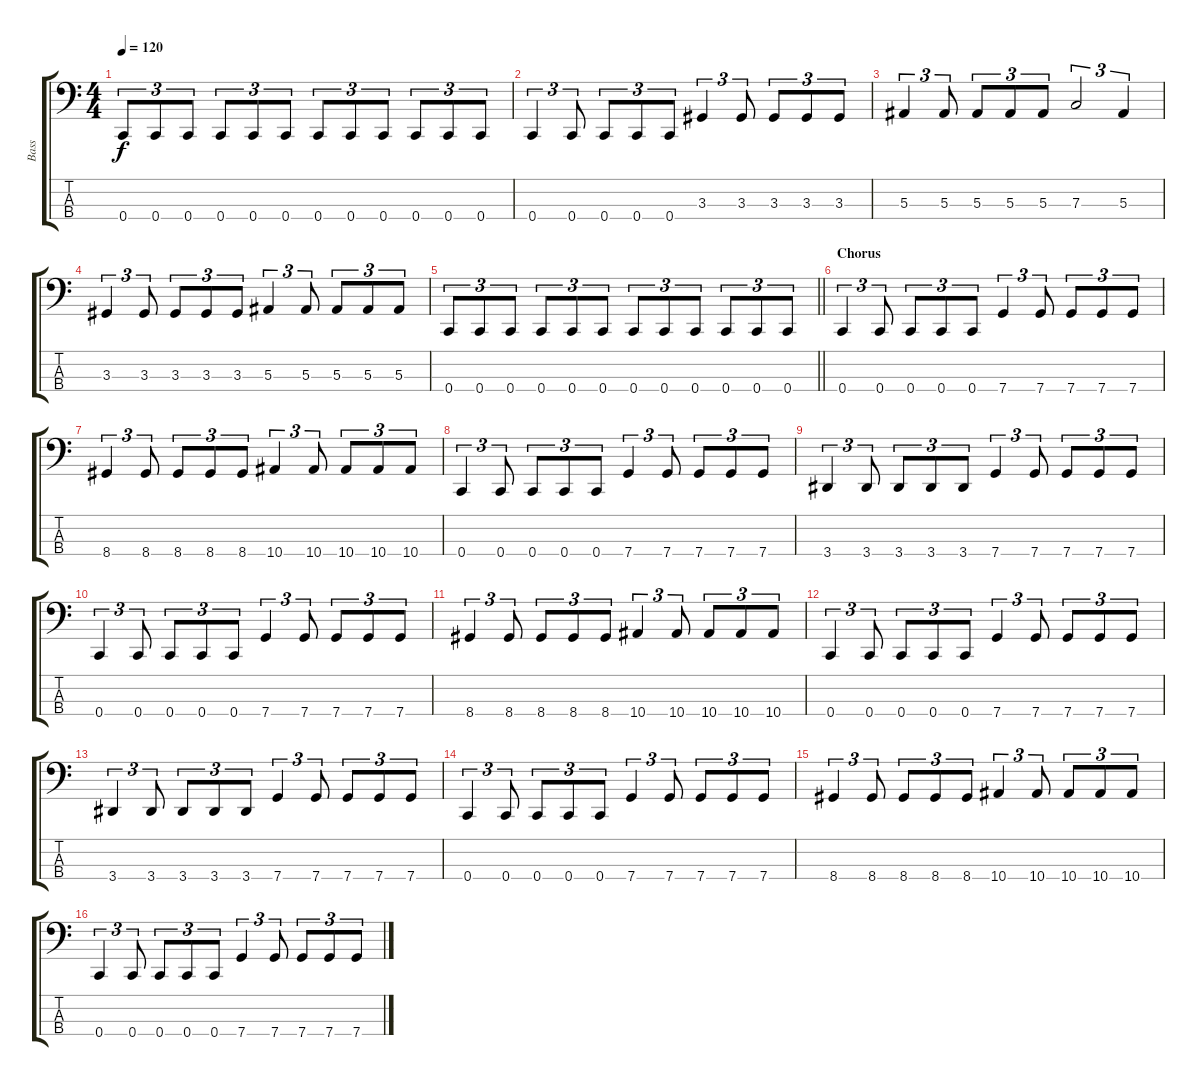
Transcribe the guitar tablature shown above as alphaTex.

\track ("Bass" "Bass") {instrument electricbasspick}
\staff {score tabs}
\tuning (Eb2 Bb1 F1 C1) {hide}
\ts (4 4)
\tempo 120
\clef f4
\ks c
0.4.8{tu (3 2) dy f} 0.4.8{tu (3 2)} 0.4.8{tu (3 2)} 0.4.8{tu (3 2)} 0.4.8{tu (3 2)} 0.4.8{tu (3 2)} 0.4.8{tu (3 2)} 0.4.8{tu (3 2)} 0.4.8{tu (3 2)} 0.4.8{tu (3 2)} 0.4.8{tu (3 2)} 0.4.8{tu (3 2)} |
0.4.4{tu (3 2)} 0.4.8{tu (3 2)} 0.4.8{tu (3 2)} 0.4.8{tu (3 2)} 0.4.8{tu (3 2)} 3.3.4{tu (3 2)} 3.3.8{tu (3 2)} 3.3.8{tu (3 2)} 3.3.8{tu (3 2)} 3.3.8{tu (3 2)} |
5.3.4{tu (3 2)} 5.3.8{tu (3 2)} 5.3.8{tu (3 2)} 5.3.8{tu (3 2)} 5.3.8{tu (3 2)} 7.3.2{tu (3 2)} 5.3.4{tu (3 2)} |
3.3.4{tu (3 2)} 3.3.8{tu (3 2)} 3.3.8{tu (3 2)} 3.3.8{tu (3 2)} 3.3.8{tu (3 2)} 5.3.4{tu (3 2)} 5.3.8{tu (3 2)} 5.3.8{tu (3 2)} 5.3.8{tu (3 2)} 5.3.8{tu (3 2)} |
\barLineRight lightlight
0.4.8{tu (3 2)} 0.4.8{tu (3 2)} 0.4.8{tu (3 2)} 0.4.8{tu (3 2)} 0.4.8{tu (3 2)} 0.4.8{tu (3 2)} 0.4.8{tu (3 2)} 0.4.8{tu (3 2)} 0.4.8{tu (3 2)} 0.4.8{tu (3 2)} 0.4.8{tu (3 2)} 0.4.8{tu (3 2)} |
\section ("" "Chorus")
0.4.4{tu (3 2)} 0.4.8{tu (3 2)} 0.4.8{tu (3 2)} 0.4.8{tu (3 2)} 0.4.8{tu (3 2)} 7.4.4{tu (3 2)} 7.4.8{tu (3 2)} 7.4.8{tu (3 2)} 7.4.8{tu (3 2)} 7.4.8{tu (3 2)} |
8.4.4{tu (3 2)} 8.4.8{tu (3 2)} 8.4.8{tu (3 2)} 8.4.8{tu (3 2)} 8.4.8{tu (3 2)} 10.4.4{tu (3 2)} 10.4.8{tu (3 2)} 10.4.8{tu (3 2)} 10.4.8{tu (3 2)} 10.4.8{tu (3 2)} |
0.4.4{tu (3 2)} 0.4.8{tu (3 2)} 0.4.8{tu (3 2)} 0.4.8{tu (3 2)} 0.4.8{tu (3 2)} 7.4.4{tu (3 2)} 7.4.8{tu (3 2)} 7.4.8{tu (3 2)} 7.4.8{tu (3 2)} 7.4.8{tu (3 2)} |
3.4.4{tu (3 2)} 3.4.8{tu (3 2)} 3.4.8{tu (3 2)} 3.4.8{tu (3 2)} 3.4.8{tu (3 2)} 7.4.4{tu (3 2)} 7.4.8{tu (3 2)} 7.4.8{tu (3 2)} 7.4.8{tu (3 2)} 7.4.8{tu (3 2)} |
0.4.4{tu (3 2)} 0.4.8{tu (3 2)} 0.4.8{tu (3 2)} 0.4.8{tu (3 2)} 0.4.8{tu (3 2)} 7.4.4{tu (3 2)} 7.4.8{tu (3 2)} 7.4.8{tu (3 2)} 7.4.8{tu (3 2)} 7.4.8{tu (3 2)} |
8.4.4{tu (3 2)} 8.4.8{tu (3 2)} 8.4.8{tu (3 2)} 8.4.8{tu (3 2)} 8.4.8{tu (3 2)} 10.4.4{tu (3 2)} 10.4.8{tu (3 2)} 10.4.8{tu (3 2)} 10.4.8{tu (3 2)} 10.4.8{tu (3 2)} |
0.4.4{tu (3 2)} 0.4.8{tu (3 2)} 0.4.8{tu (3 2)} 0.4.8{tu (3 2)} 0.4.8{tu (3 2)} 7.4.4{tu (3 2)} 7.4.8{tu (3 2)} 7.4.8{tu (3 2)} 7.4.8{tu (3 2)} 7.4.8{tu (3 2)} |
3.4.4{tu (3 2)} 3.4.8{tu (3 2)} 3.4.8{tu (3 2)} 3.4.8{tu (3 2)} 3.4.8{tu (3 2)} 7.4.4{tu (3 2)} 7.4.8{tu (3 2)} 7.4.8{tu (3 2)} 7.4.8{tu (3 2)} 7.4.8{tu (3 2)} |
0.4.4{tu (3 2)} 0.4.8{tu (3 2)} 0.4.8{tu (3 2)} 0.4.8{tu (3 2)} 0.4.8{tu (3 2)} 7.4.4{tu (3 2)} 7.4.8{tu (3 2)} 7.4.8{tu (3 2)} 7.4.8{tu (3 2)} 7.4.8{tu (3 2)} |
8.4.4{tu (3 2)} 8.4.8{tu (3 2)} 8.4.8{tu (3 2)} 8.4.8{tu (3 2)} 8.4.8{tu (3 2)} 10.4.4{tu (3 2)} 10.4.8{tu (3 2)} 10.4.8{tu (3 2)} 10.4.8{tu (3 2)} 10.4.8{tu (3 2)} |
0.4.4{tu (3 2)} 0.4.8{tu (3 2)} 0.4.8{tu (3 2)} 0.4.8{tu (3 2)} 0.4.8{tu (3 2)} 7.4.4{tu (3 2)} 7.4.8{tu (3 2)} 7.4.8{tu (3 2)} 7.4.8{tu (3 2)} 7.4.8{tu (3 2)}
